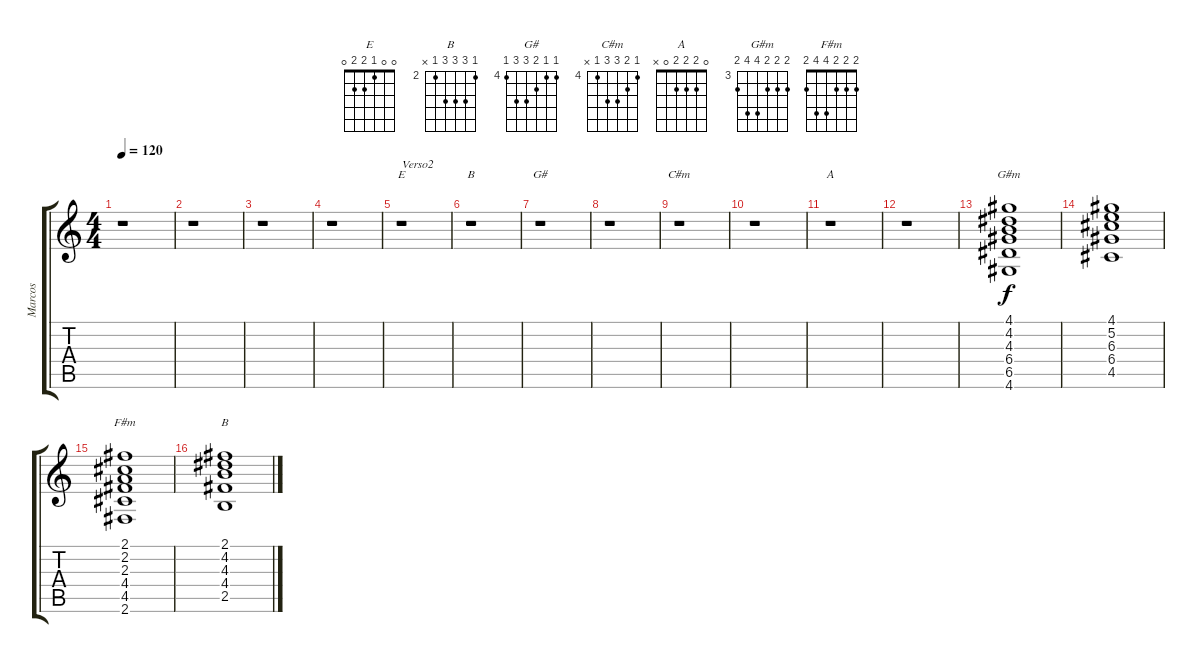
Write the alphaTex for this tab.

\track ("Marcos" "Marcos") {instrument overdrivenguitar}
\staff {score tabs}
\tuning (E4 B3 G3 D3 A2 E2) {hide}
\chord ("E" 0 0 1 2 2 0)
\chord ("B" 2 4 4 4 2 x)
\chord ("G#" 4 4 5 6 6 4) {firstfret 4}
\chord ("C#m" 4 5 6 6 4 x) {firstfret 4}
\chord ("A" 0 2 2 2 0 x)
\chord ("G#m" 4 4 4 6 6 4) {firstfret 3}
\chord ("F#m" 2 2 2 4 4 2)
\chord ("B" 2 4 4 4 2 x) {firstfret 2}
\ts (4 4)
\tempo 120
\clef g2
\ks c
r.1{dy f} |
r.1 |
r.1 |
r.1 |
r.1{ch "E" txt "Verso2"} |
r.1{ch "B"} |
r.1{ch "G#"} |
r.1 |
r.1{ch "C#m"} |
r.1 |
r.1{ch "A"} |
r.1 |
(4.1 4.2 4.3 6.4 6.5 4.6).1{ch "G#m"} |
(4.1 5.2 6.3 6.4 4.5).1 |
(2.1 2.2 2.3 4.4 4.5 2.6).1{ch "F#m"} |
(2.1 4.2 4.3 4.4 2.5).1{ch "B"}
